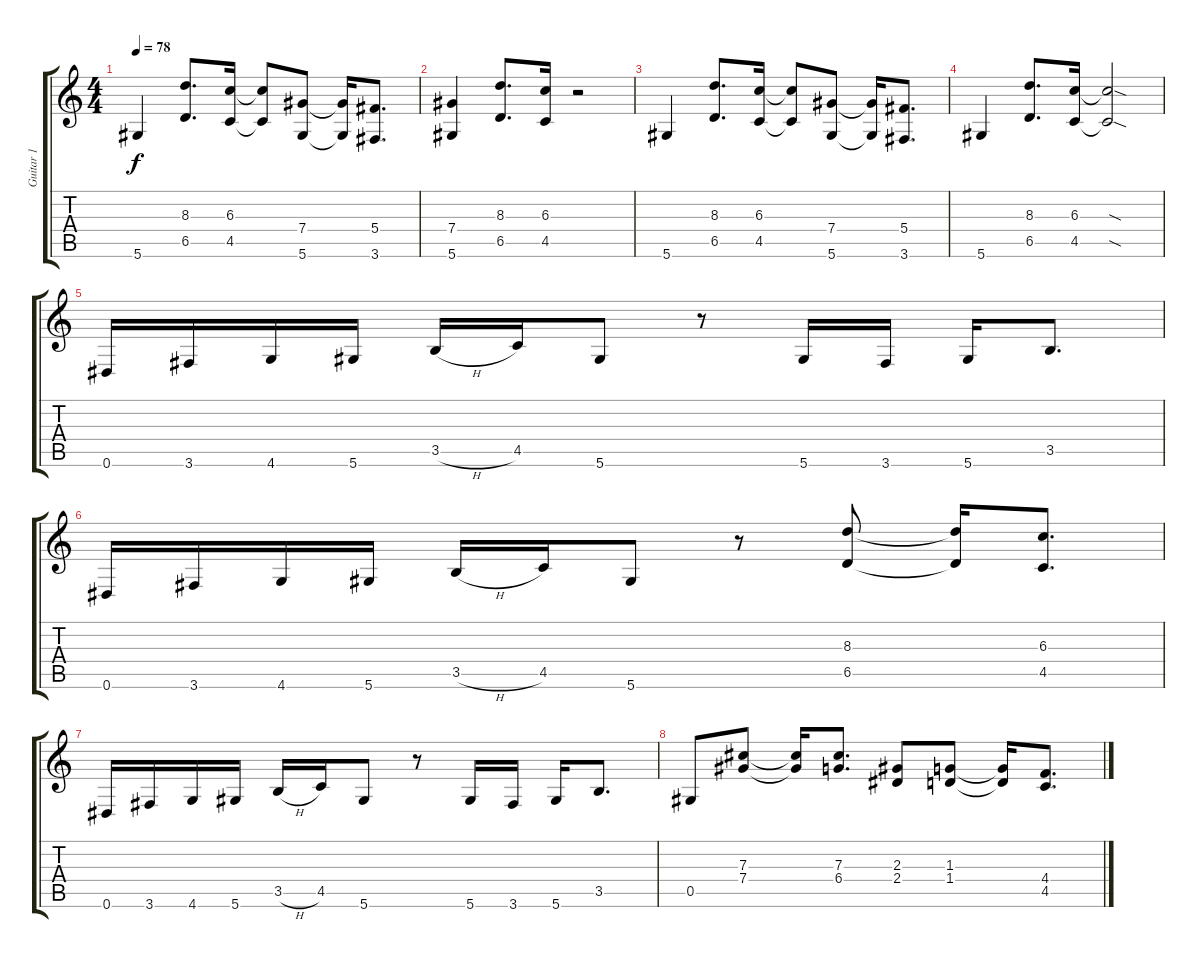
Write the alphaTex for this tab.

\track ("Guitar 1" "Guitar 1") {instrument distortionguitar}
\staff {score tabs}
\tuning (Eb4 Bb3 Gb3 Db3 Ab2 Eb2) {hide}
\ts (4 4)
\tempo 78
\clef g2
\ks c
5.6.4{dy f} (8.3 6.5).8{d} (6.3 4.5).16 (6.3{t} 4.5{t}).8 (7.4 5.6).8 (7.4{t} 5.6{t}).16 (5.4 3.6).8{d} |
(7.4 5.6).4 (8.3 6.5).8{d} (6.3 4.5).16 r.2 |
5.6.4 (8.3 6.5).8{d} (6.3 4.5).16 (6.3{t} 4.5{t}).8 (7.4 5.6).8 (7.4{t} 5.6{t}).16 (5.4 3.6).8{d} |
5.6.4 (8.3 6.5).8{d} (6.3 4.5).16 (6.3{sod t} 4.5{sod t}).2 |
0.6.16 3.6.16 4.6.16 5.6.16 3.5{h}.16 4.5.16 5.6.8 r.8 5.6.16 3.6.16 5.6.16 3.5.8{d} |
0.6.16 3.6.16 4.6.16 5.6.16 3.5{h}.16 4.5.16 5.6.8 r.8 (8.3 6.5).8 (8.3{t} 6.5{t}).16 (6.3 4.5).8{d} |
0.6.16 3.6.16 4.6.16 5.6.16 3.5{h}.16 4.5.16 5.6.8 r.8 5.6.16 3.6.16 5.6.16 3.5.8{d} |
0.5.8 (7.3 7.4).8 (7.3{t} 7.4{t}).16 (7.3 6.4).8{d} (2.3 2.4).8 (1.3 1.4).8 (1.3{t} 1.4{t}).16 (4.4 4.5).8{d}
